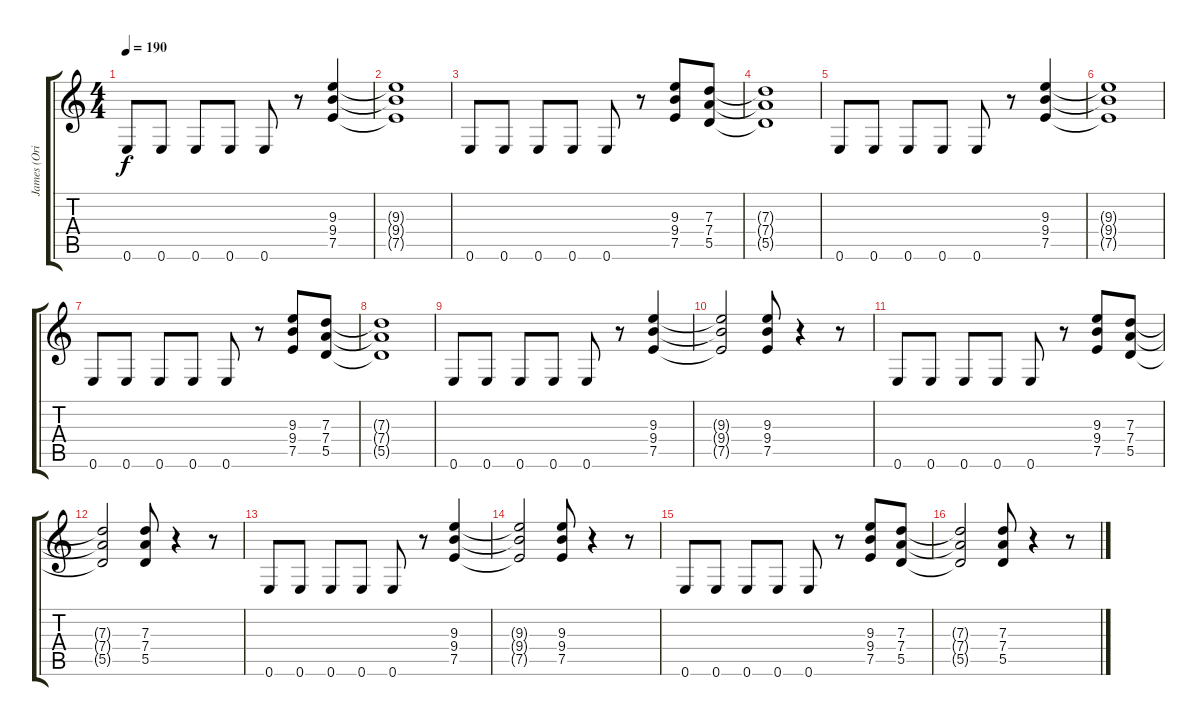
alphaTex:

\track ("James (Original track) MUTE THIS!!!" "James (Ori") {instrument distortionguitar}
\staff {score tabs}
\tuning (E4 B3 G3 D3 A2 E2) {hide}
\ts (4 4)
\tempo 190
\clef g2
\ks c
0.6.8{dy f instrument distortionguitar} 0.6.8 0.6.8 0.6.8 0.6.8 r.8 (9.3 9.4 7.5).4 |
(9.3{t} 9.4{t} 7.5{t}).1 |
0.6.8 0.6.8 0.6.8 0.6.8 0.6.8 r.8 (9.3 9.4 7.5).8 (7.3 7.4 5.5).8 |
(7.3{t} 7.4{t} 5.5{t}).1 |
0.6.8 0.6.8 0.6.8 0.6.8 0.6.8 r.8 (9.3 9.4 7.5).4 |
(9.3{t} 9.4{t} 7.5{t}).1 |
0.6.8 0.6.8 0.6.8 0.6.8 0.6.8 r.8 (9.3 9.4 7.5).8 (7.3 7.4 5.5).8 |
(7.3{t} 7.4{t} 5.5{t}).1 |
0.6.8 0.6.8 0.6.8 0.6.8 0.6.8 r.8 (9.3 9.4 7.5).4 |
(9.3{t} 9.4{t} 7.5{t}).2 (9.3 9.4 7.5).8 r.4 r.8 |
0.6.8 0.6.8 0.6.8 0.6.8 0.6.8 r.8 (9.3 9.4 7.5).8 (7.3 7.4 5.5).8 |
(7.3{t} 7.4{t} 5.5{t}).2 (7.3 7.4 5.5).8 r.4 r.8 |
0.6.8 0.6.8 0.6.8 0.6.8 0.6.8 r.8 (9.3 9.4 7.5).4 |
(9.3{t} 9.4{t} 7.5{t}).2 (9.3 9.4 7.5).8 r.4 r.8 |
0.6.8 0.6.8 0.6.8 0.6.8 0.6.8 r.8 (9.3 9.4 7.5).8 (7.3 7.4 5.5).8 |
(7.3{t} 7.4{t} 5.5{t}).2 (7.3 7.4 5.5).8 r.4 r.8
